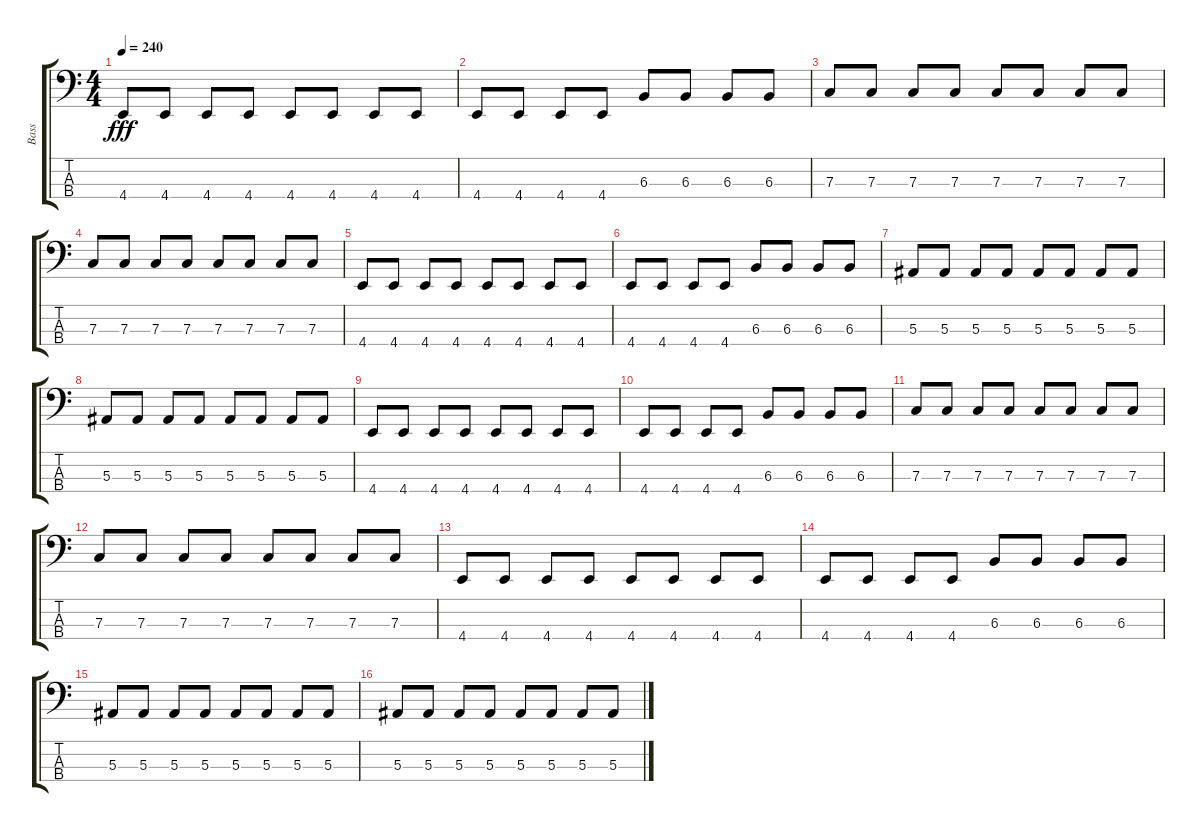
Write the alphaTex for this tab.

\track ("Bass" "Bass") {instrument electricbassfinger}
\staff {score tabs}
\tuning (Eb2 Bb1 F1 C1) {hide}
\ts (4 4)
\tempo 240
\clef f4
\ks c
4.4.8{dy fff} 4.4.8 4.4.8 4.4.8 4.4.8 4.4.8 4.4.8 4.4.8 |
4.4.8 4.4.8 4.4.8 4.4.8 6.3.8 6.3.8 6.3.8 6.3.8 |
7.3.8 7.3.8 7.3.8 7.3.8 7.3.8 7.3.8 7.3.8 7.3.8 |
7.3.8 7.3.8 7.3.8 7.3.8 7.3.8 7.3.8 7.3.8 7.3.8 |
4.4.8 4.4.8 4.4.8 4.4.8 4.4.8 4.4.8 4.4.8 4.4.8 |
4.4.8 4.4.8 4.4.8 4.4.8 6.3.8 6.3.8 6.3.8 6.3.8 |
5.3.8 5.3.8 5.3.8 5.3.8 5.3.8 5.3.8 5.3.8 5.3.8 |
5.3.8 5.3.8 5.3.8 5.3.8 5.3.8 5.3.8 5.3.8 5.3.8 |
4.4.8 4.4.8 4.4.8 4.4.8 4.4.8 4.4.8 4.4.8 4.4.8 |
4.4.8 4.4.8 4.4.8 4.4.8 6.3.8 6.3.8 6.3.8 6.3.8 |
7.3.8 7.3.8 7.3.8 7.3.8 7.3.8 7.3.8 7.3.8 7.3.8 |
7.3.8 7.3.8 7.3.8 7.3.8 7.3.8 7.3.8 7.3.8 7.3.8 |
4.4.8 4.4.8 4.4.8 4.4.8 4.4.8 4.4.8 4.4.8 4.4.8 |
4.4.8 4.4.8 4.4.8 4.4.8 6.3.8 6.3.8 6.3.8 6.3.8 |
5.3.8 5.3.8 5.3.8 5.3.8 5.3.8 5.3.8 5.3.8 5.3.8 |
5.3.8 5.3.8 5.3.8 5.3.8 5.3.8 5.3.8 5.3.8 5.3.8
